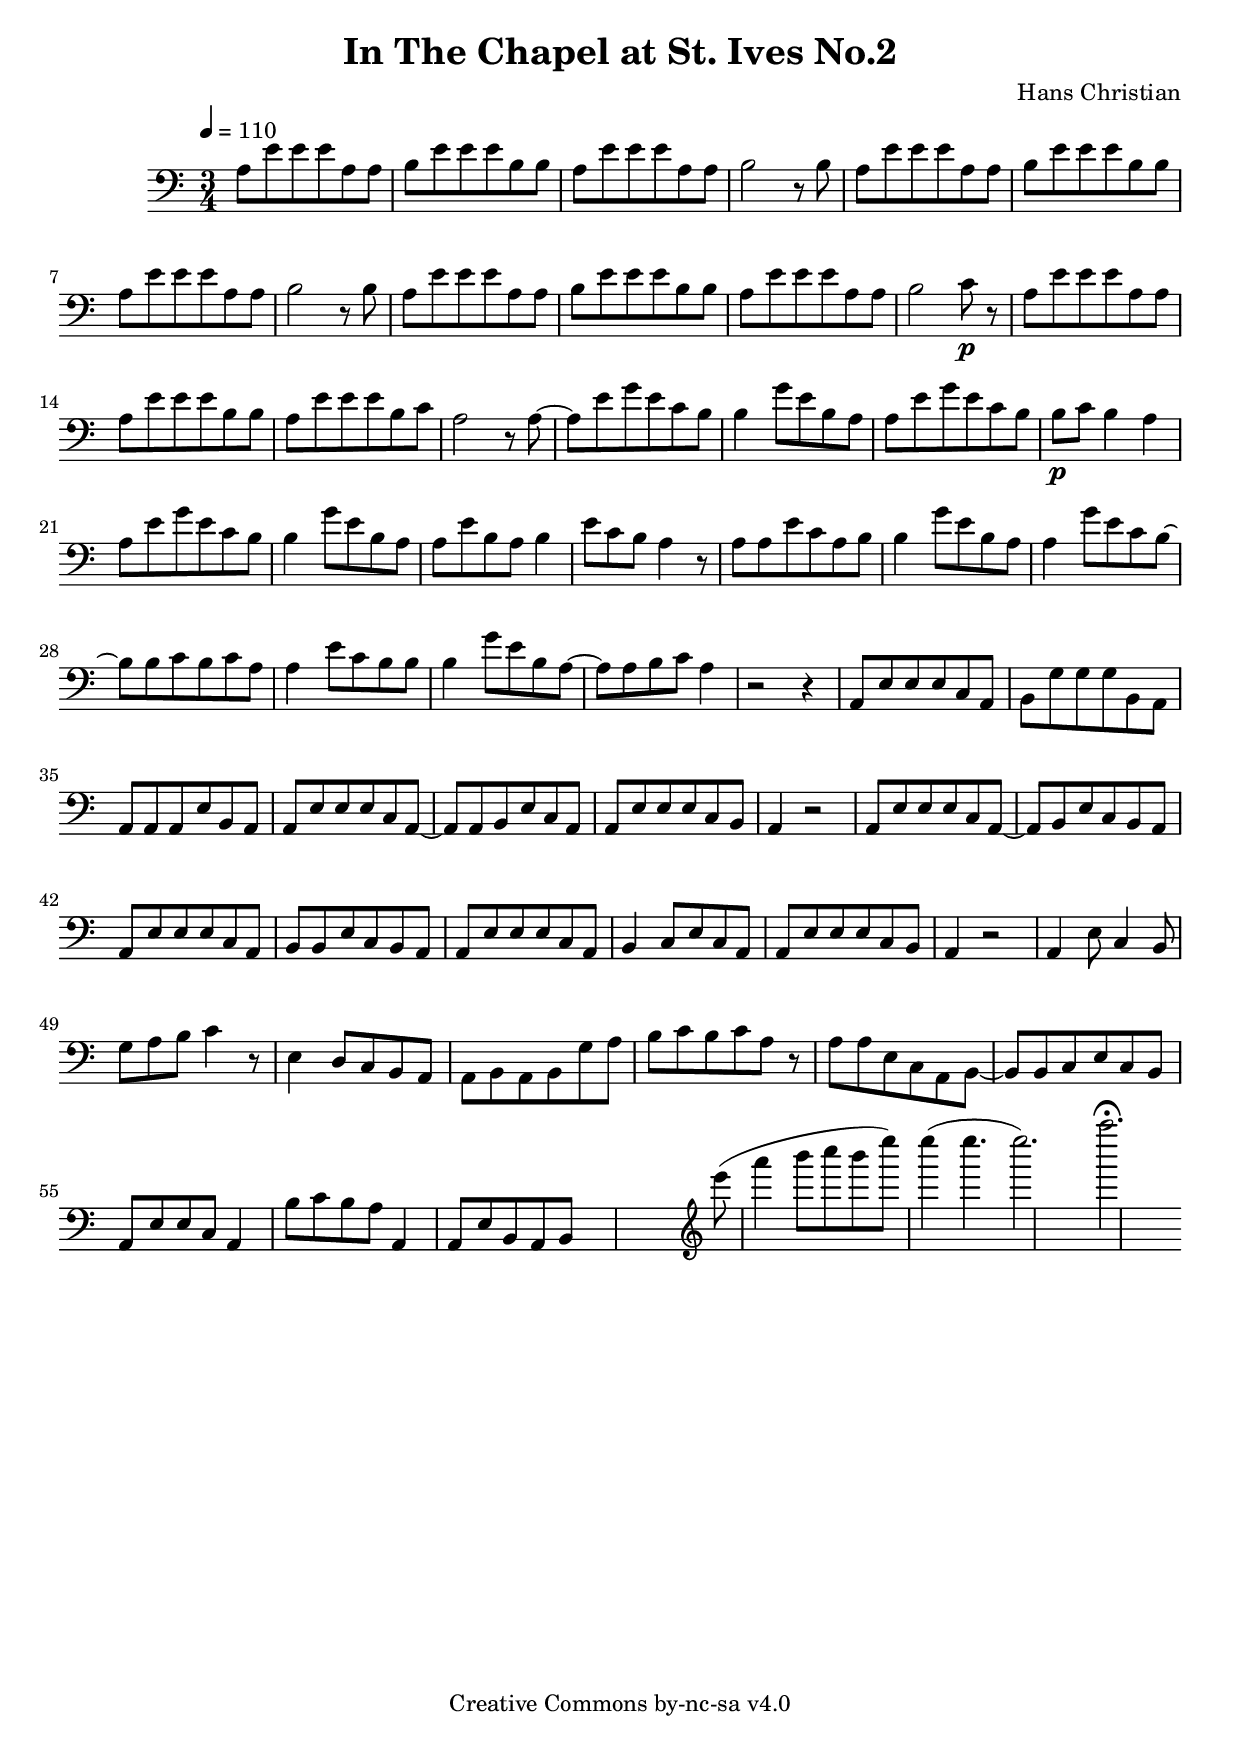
\header {
	title = "In The Chapel at St. Ives No.2"
	composer = "Hans Christian"
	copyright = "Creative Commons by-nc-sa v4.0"
}

\score {
	\new Staff \with {midiInstrument = #"cello"} <<
	\clef bass
	\time 3/4
	\tempo 4=110
	\relative {
	a8 e' e e a, a
	b e e e b b % 00:05 mark at the second e
	a e' e e a, a
	b2 r8 b

	a e' e e a, a % 00:10 mark at the end
	b e e e b b
	a e' e e a, a
	b2 r8 b

	a8 e' e e a, a % 00:15 mark at the opening a
	b e e e b b
	a e' e e a, a
	b2 c8\p r % 00:20 mark at b

	a e' e e a, a
	a e' e e b b
	a e' e e b c % 00:25 mark at b
	a2 r8 a~

	a e' g e c b
	b4 g'8 e b a % 00:30 mark at g
	a e' g e c b % FIXME crescendo to piano here?
	b\p c b4 a

	a8\! e' g e c b % 00:35 mark at c
	b4 g'8 e b a
	a e' b a b4
	e8 c b a4 r8 % 00:40 mark at a

	a a e' c a b
	b4 g'8 e b a
	a4 g'8 e c b~ % 00:45 mark at e
	b b c b c a

	a4 e'8 c b b
	b4 g'8 e b a~ % FIXME: I'm not super-happy about the rhythm of this b quarter note.
	a a b c a4 % 00:50 mark at the beginning of the measure
	r2 r4

	a,8 e' e e c a % 00:55 mark at c
	b g' g g b, a
	a a a e' b a
	a e' e e c a~ % 01:00 mark at the beginning of the measure
	a a b e c a
	a e' e e c b
	a4 r2 % 01:05 mark at a

	a8 e' e e c a~
	a b e c b a
	a e' e e c a % 01:10 mark at the second e
	b b e c b a
	a e' e e c a
	b4 c8 e c a % 01:15 mark at a
	a e' e e c b
	a4 r2

	a4 e'8 c4 b8 % 01:20 mark at b
	g'8 a b c4 r8
	e,4 d8 c b a
	a b a b g' a % 01:25 mark at first a
	b c b c a r % FIXME: decrescendo the last a into the rest?

	a a e c a b~ % 01:30 mark at the beginning
	b b c e c b
	a e' e c a4
	b'8 c b a a,4 % 01:35 mark at the second b
	a8 e' b a b 


	%END section
	% total work in progress. FIXME: port to relative notation.
	s2. %PLACEHOLDER
	\clef treble
	e'''8( a4 b8 c b %works better when played on the 2nd string, FIXME: add markers for that

	e8) e4( e4. % 09:00 mark
	e2.) %FIXME: measure the duration of this e group.
	a2.\fermata
	}


	>>
	\layout{}
	\midi{}
}
